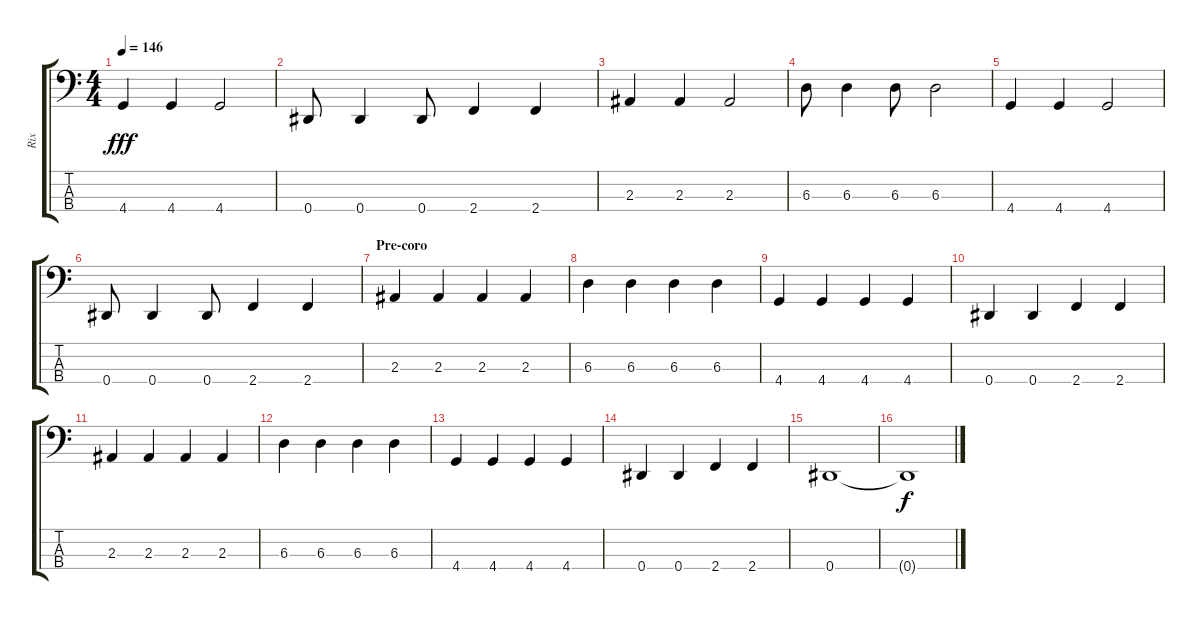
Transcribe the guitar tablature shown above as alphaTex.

\track ("Rix" "Rix") {instrument electricbasspick}
\staff {score tabs}
\tuning (Gb2 Db2 Ab1 Eb1) {hide}
\ts (4 4)
\tempo 146
\clef f4
\ks c
4.4.4{dy fff} 4.4.4 4.4.2 |
0.4.8 0.4.4 0.4.8 2.4.4 2.4.4 |
2.3.4 2.3.4 2.3.2 |
6.3.8 6.3.4 6.3.8 6.3.2 |
4.4.4 4.4.4 4.4.2 |
0.4.8 0.4.4 0.4.8 2.4.4 2.4.4 |
\section ("" "Pre-coro")
2.3.4 2.3.4 2.3.4 2.3.4 |
6.3.4 6.3.4 6.3.4 6.3.4 |
4.4.4 4.4.4 4.4.4 4.4.4 |
0.4.4 0.4.4 2.4.4 2.4.4 |
2.3.4 2.3.4 2.3.4 2.3.4 |
6.3.4 6.3.4 6.3.4 6.3.4 |
4.4.4 4.4.4 4.4.4 4.4.4 |
0.4.4 0.4.4 2.4.4 2.4.4 |
0.4.1 |
0.4{t}.1{dy f}
